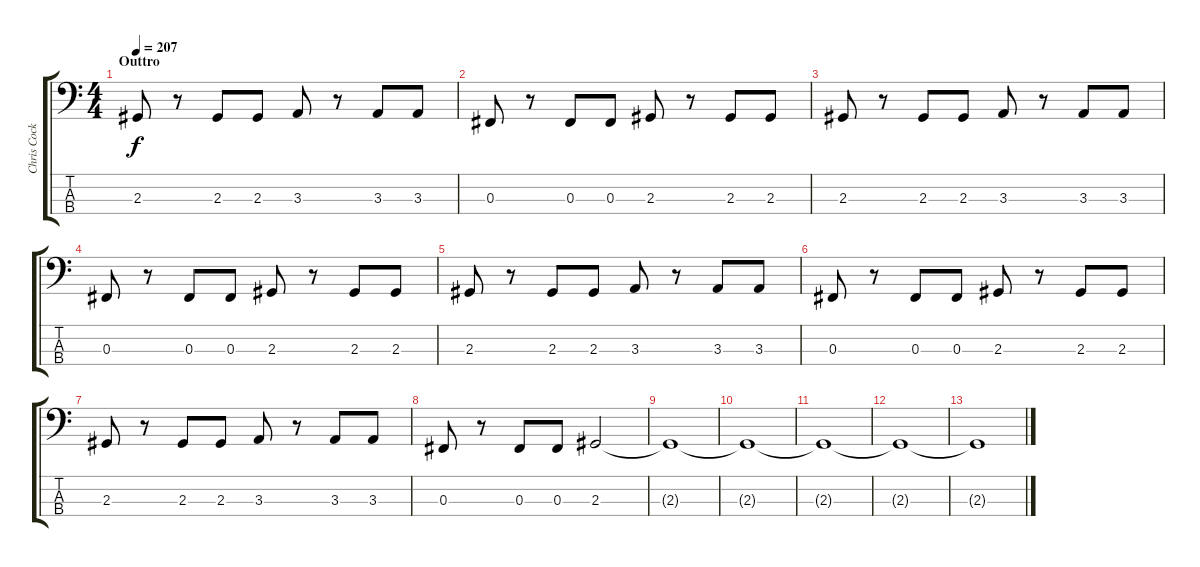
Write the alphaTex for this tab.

\track ("Chris Cockrell - Bass Guitar" "Chris Cock") {instrument electricbassfinger}
\staff {score tabs}
\tuning (E2 B1 Gb1 Db1) {hide}
\ts (4 4)
\section ("" "Outtro")
\tempo 207
\clef f4
\ks c
2.3.8{dy f} r.8 2.3.8 2.3.8 3.3.8 r.8 3.3.8 3.3.8 |
0.3.8 r.8 0.3.8 0.3.8 2.3.8 r.8 2.3.8 2.3.8 |
2.3.8 r.8 2.3.8 2.3.8 3.3.8 r.8 3.3.8 3.3.8 |
0.3.8 r.8 0.3.8 0.3.8 2.3.8 r.8 2.3.8 2.3.8 |
2.3.8 r.8 2.3.8 2.3.8 3.3.8 r.8 3.3.8 3.3.8 |
0.3.8 r.8 0.3.8 0.3.8 2.3.8 r.8 2.3.8 2.3.8 |
2.3.8 r.8 2.3.8 2.3.8 3.3.8 r.8 3.3.8 3.3.8 |
0.3.8 r.8 0.3.8 0.3.8 2.3.2 |
2.3{t}.1 |
2.3{t}.1 |
2.3{t}.1 |
2.3{t}.1 |
2.3{t}.1
